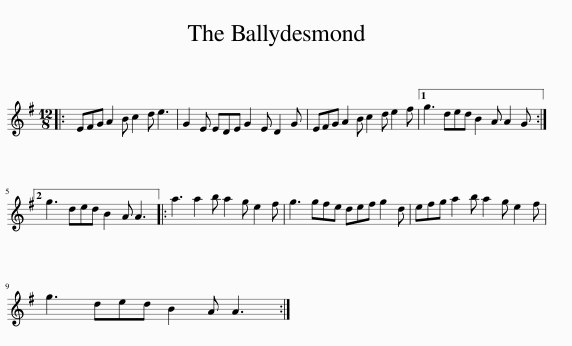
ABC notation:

X:1
L:1/8
M:12/8
I:linebreak $
K:G
V:1 treble
V:1
|: EFG A2 B c2 d e3 | G2 E EDE G2 E D2 G | EFG A2 B c2 d e2 f |1 g3 ded B2 A A2 G :|2$ g3 ded B2 A A3 |: %5
 a3 a2 b a2 g e2 f | g3 gfe def g2 d | efg a2 b a2 g e2 f |$ g3 ded B2 A A3 :| %9
